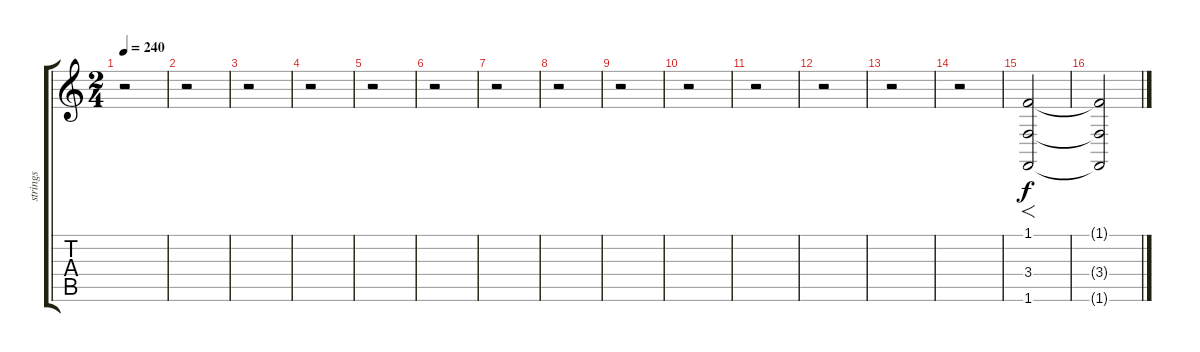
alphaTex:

\track ("strings" "strings") {instrument choiraahs}
\staff {score tabs}
\tuning (E4 B3 G3 D3 A2 E2) {hide}
\ts (2 4)
\tempo 240
\clef g2
\ks c
r.2{dy f} |
r.2 |
r.2 |
r.2 |
r.2 |
r.2 |
r.2 |
r.2 |
r.2 |
r.2 |
r.2 |
r.2 |
r.2 |
r.2 |
(1.1 3.4 1.6).2{f} |
(1.1{t} 3.4{t} 1.6{t}).2
